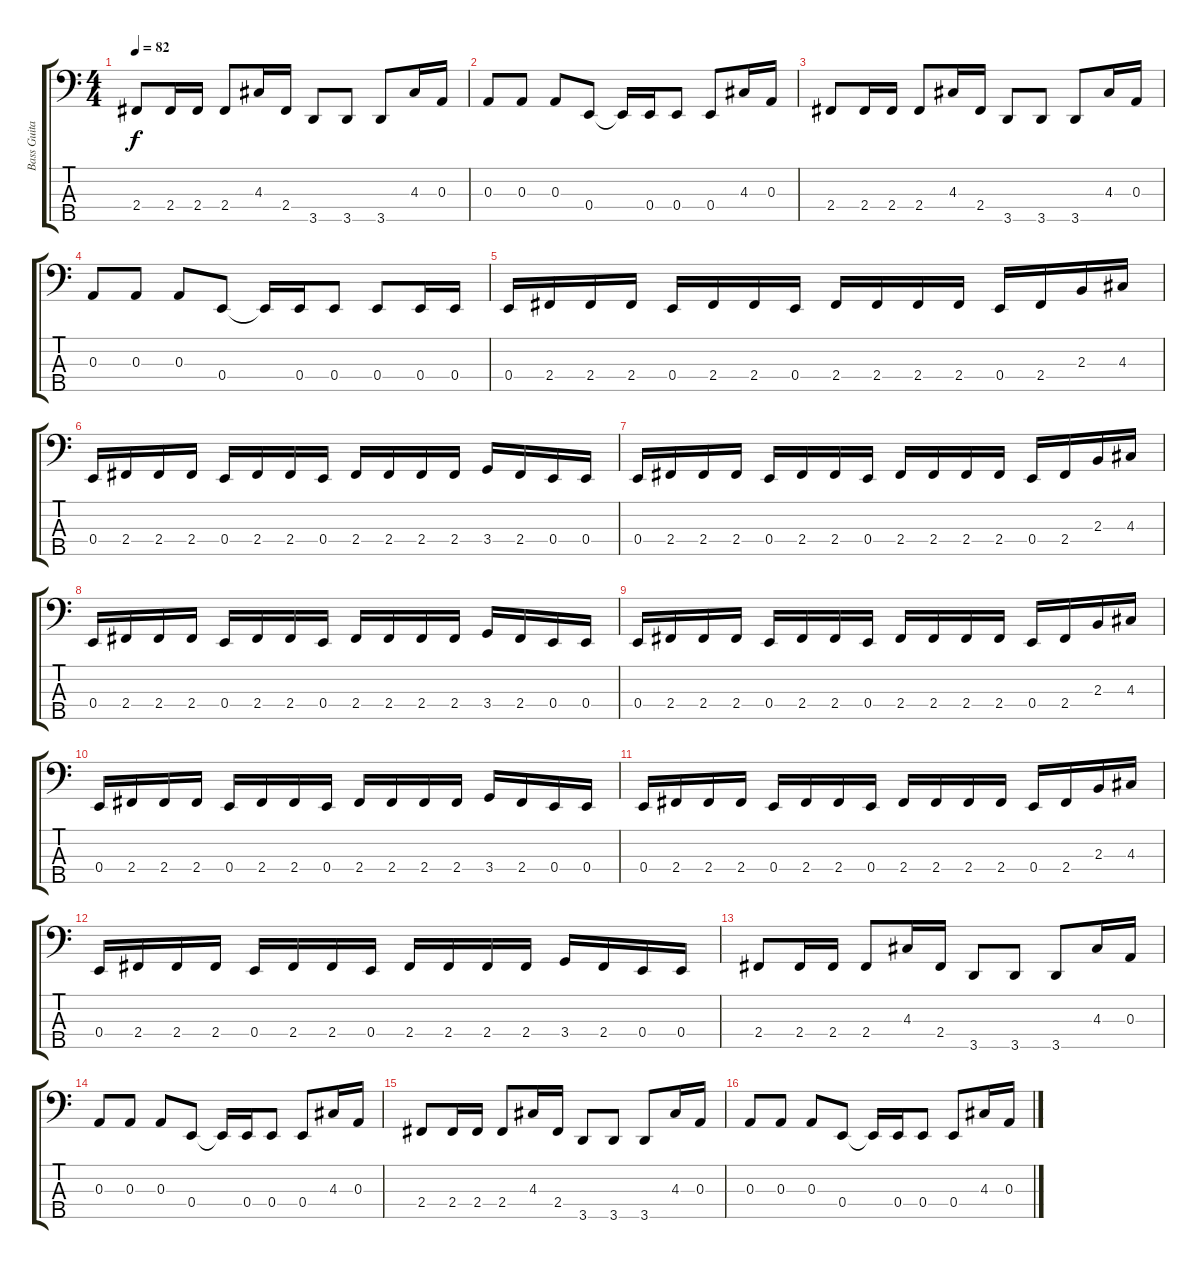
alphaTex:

\track ("Bass Guitar" "Bass Guita") {instrument electricbassfinger}
\staff {score tabs}
\tuning (G2 D2 A1 E1 B0) {hide}
\ts (4 4)
\tempo 82
\clef f4
\ks c
2.4.8{dy f} 2.4.16 2.4.16 2.4.8 4.3.16 2.4.16 3.5.8 3.5.8 3.5.8 4.3.16 0.3.16 |
0.3.8 0.3.8 0.3.8 0.4.8 0.4{t}.16 0.4.16 0.4.8 0.4.8 4.3.16 0.3.16 |
2.4.8 2.4.16 2.4.16 2.4.8 4.3.16 2.4.16 3.5.8 3.5.8 3.5.8 4.3.16 0.3.16 |
0.3.8 0.3.8 0.3.8 0.4.8 0.4{t}.16 0.4.16 0.4.8 0.4.8 0.4.16 0.4.16 |
0.4.16 2.4.16 2.4.16 2.4.16 0.4.16 2.4.16 2.4.16 0.4.16 2.4.16 2.4.16 2.4.16 2.4.16 0.4.16 2.4.16 2.3.16 4.3.16 |
0.4.16 2.4.16 2.4.16 2.4.16 0.4.16 2.4.16 2.4.16 0.4.16 2.4.16 2.4.16 2.4.16 2.4.16 3.4.16 2.4.16 0.4.16 0.4.16 |
0.4.16 2.4.16 2.4.16 2.4.16 0.4.16 2.4.16 2.4.16 0.4.16 2.4.16 2.4.16 2.4.16 2.4.16 0.4.16 2.4.16 2.3.16 4.3.16 |
0.4.16 2.4.16 2.4.16 2.4.16 0.4.16 2.4.16 2.4.16 0.4.16 2.4.16 2.4.16 2.4.16 2.4.16 3.4.16 2.4.16 0.4.16 0.4.16 |
0.4.16 2.4.16 2.4.16 2.4.16 0.4.16 2.4.16 2.4.16 0.4.16 2.4.16 2.4.16 2.4.16 2.4.16 0.4.16 2.4.16 2.3.16 4.3.16 |
0.4.16 2.4.16 2.4.16 2.4.16 0.4.16 2.4.16 2.4.16 0.4.16 2.4.16 2.4.16 2.4.16 2.4.16 3.4.16 2.4.16 0.4.16 0.4.16 |
0.4.16 2.4.16 2.4.16 2.4.16 0.4.16 2.4.16 2.4.16 0.4.16 2.4.16 2.4.16 2.4.16 2.4.16 0.4.16 2.4.16 2.3.16 4.3.16 |
0.4.16 2.4.16 2.4.16 2.4.16 0.4.16 2.4.16 2.4.16 0.4.16 2.4.16 2.4.16 2.4.16 2.4.16 3.4.16 2.4.16 0.4.16 0.4.16 |
2.4.8 2.4.16 2.4.16 2.4.8 4.3.16 2.4.16 3.5.8 3.5.8 3.5.8 4.3.16 0.3.16 |
0.3.8 0.3.8 0.3.8 0.4.8 0.4{t}.16 0.4.16 0.4.8 0.4.8 4.3.16 0.3.16 |
2.4.8 2.4.16 2.4.16 2.4.8 4.3.16 2.4.16 3.5.8 3.5.8 3.5.8 4.3.16 0.3.16 |
0.3.8 0.3.8 0.3.8 0.4.8 0.4{t}.16 0.4.16 0.4.8 0.4.8 4.3.16 0.3.16
